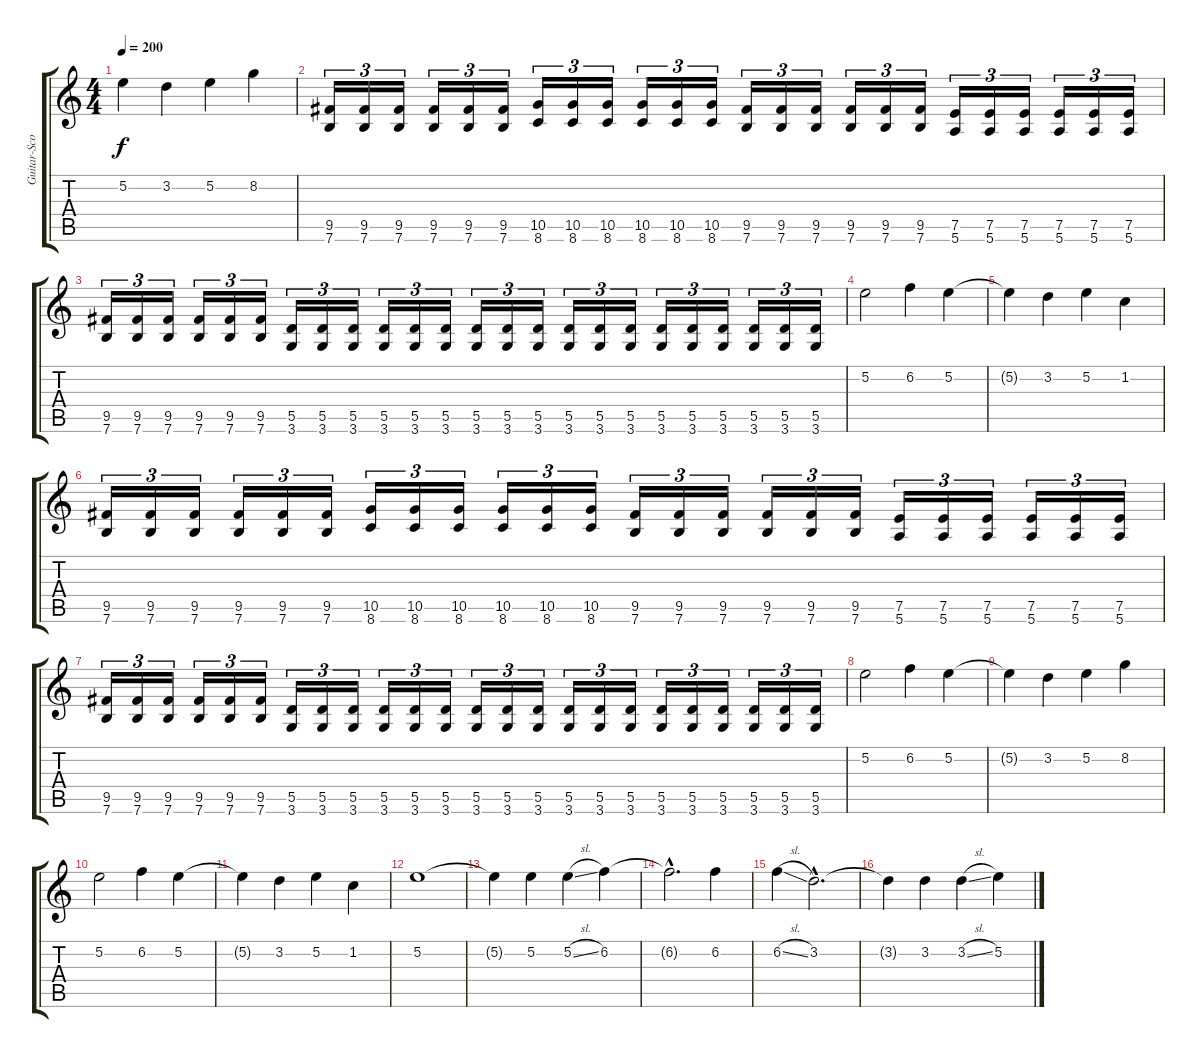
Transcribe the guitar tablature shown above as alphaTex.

\track ("Guitar-Scott Gross" "Guitar-Sco") {instrument distortionguitar}
\staff {score tabs}
\tuning (E4 B3 G3 D3 A2 E2) {hide}
\ts (4 4)
\tempo 200
\clef g2
\ks c
5.2{t}.4{dy f} 3.2.4 5.2.4 8.2.4 |
(9.5 7.6).16{tu (3 2)} (9.5 7.6).16{tu (3 2)} (9.5 7.6).16{tu (3 2)} (9.5 7.6).16{tu (3 2)} (9.5 7.6).16{tu (3 2)} (9.5 7.6).16{tu (3 2)} (10.5 8.6).16{tu (3 2)} (10.5 8.6).16{tu (3 2)} (10.5 8.6).16{tu (3 2)} (10.5 8.6).16{tu (3 2)} (10.5 8.6).16{tu (3 2)} (10.5 8.6).16{tu (3 2)} (9.5 7.6).16{tu (3 2)} (9.5 7.6).16{tu (3 2)} (9.5 7.6).16{tu (3 2)} (9.5 7.6).16{tu (3 2)} (9.5 7.6).16{tu (3 2)} (9.5 7.6).16{tu (3 2)} (7.5 5.6).16{tu (3 2)} (7.5 5.6).16{tu (3 2)} (7.5 5.6).16{tu (3 2)} (7.5 5.6).16{tu (3 2)} (7.5 5.6).16{tu (3 2)} (7.5 5.6).16{tu (3 2)} |
(9.5 7.6).16{tu (3 2)} (9.5 7.6).16{tu (3 2)} (9.5 7.6).16{tu (3 2)} (9.5 7.6).16{tu (3 2)} (9.5 7.6).16{tu (3 2)} (9.5 7.6).16{tu (3 2)} (5.5 3.6).16{tu (3 2)} (5.5 3.6).16{tu (3 2)} (5.5 3.6).16{tu (3 2)} (5.5 3.6).16{tu (3 2)} (5.5 3.6).16{tu (3 2)} (5.5 3.6).16{tu (3 2)} (5.5 3.6).16{tu (3 2)} (5.5 3.6).16{tu (3 2)} (5.5 3.6).16{tu (3 2)} (5.5 3.6).16{tu (3 2)} (5.5 3.6).16{tu (3 2)} (5.5 3.6).16{tu (3 2)} (5.5 3.6).16{tu (3 2)} (5.5 3.6).16{tu (3 2)} (5.5 3.6).16{tu (3 2)} (5.5 3.6).16{tu (3 2)} (5.5 3.6).16{tu (3 2)} (5.5 3.6).16{tu (3 2)} |
5.2.2 6.2.4 5.2.4 |
5.2{t}.4 3.2.4 5.2.4 1.2.4 |
(9.5 7.6).16{tu (3 2)} (9.5 7.6).16{tu (3 2)} (9.5 7.6).16{tu (3 2)} (9.5 7.6).16{tu (3 2)} (9.5 7.6).16{tu (3 2)} (9.5 7.6).16{tu (3 2)} (10.5 8.6).16{tu (3 2)} (10.5 8.6).16{tu (3 2)} (10.5 8.6).16{tu (3 2)} (10.5 8.6).16{tu (3 2)} (10.5 8.6).16{tu (3 2)} (10.5 8.6).16{tu (3 2)} (9.5 7.6).16{tu (3 2)} (9.5 7.6).16{tu (3 2)} (9.5 7.6).16{tu (3 2)} (9.5 7.6).16{tu (3 2)} (9.5 7.6).16{tu (3 2)} (9.5 7.6).16{tu (3 2)} (7.5 5.6).16{tu (3 2)} (7.5 5.6).16{tu (3 2)} (7.5 5.6).16{tu (3 2)} (7.5 5.6).16{tu (3 2)} (7.5 5.6).16{tu (3 2)} (7.5 5.6).16{tu (3 2)} |
(9.5 7.6).16{tu (3 2)} (9.5 7.6).16{tu (3 2)} (9.5 7.6).16{tu (3 2)} (9.5 7.6).16{tu (3 2)} (9.5 7.6).16{tu (3 2)} (9.5 7.6).16{tu (3 2)} (5.5 3.6).16{tu (3 2)} (5.5 3.6).16{tu (3 2)} (5.5 3.6).16{tu (3 2)} (5.5 3.6).16{tu (3 2)} (5.5 3.6).16{tu (3 2)} (5.5 3.6).16{tu (3 2)} (5.5 3.6).16{tu (3 2)} (5.5 3.6).16{tu (3 2)} (5.5 3.6).16{tu (3 2)} (5.5 3.6).16{tu (3 2)} (5.5 3.6).16{tu (3 2)} (5.5 3.6).16{tu (3 2)} (5.5 3.6).16{tu (3 2)} (5.5 3.6).16{tu (3 2)} (5.5 3.6).16{tu (3 2)} (5.5 3.6).16{tu (3 2)} (5.5 3.6).16{tu (3 2)} (5.5 3.6).16{tu (3 2)} |
5.2.2 6.2.4 5.2.4 |
5.2{t}.4 3.2.4 5.2.4 8.2.4 |
5.2.2 6.2.4 5.2.4 |
5.2{t}.4 3.2.4 5.2.4 1.2.4 |
5.2.1 |
5.2{t}.4 5.2.4 5.2{sl}.4 6.2.4 |
6.2{hac t}.2{d} 6.2.4 |
6.2{sl}.4 3.2{hac}.2{d} |
3.2{t}.4 3.2.4 3.2{sl}.4 5.2.4
